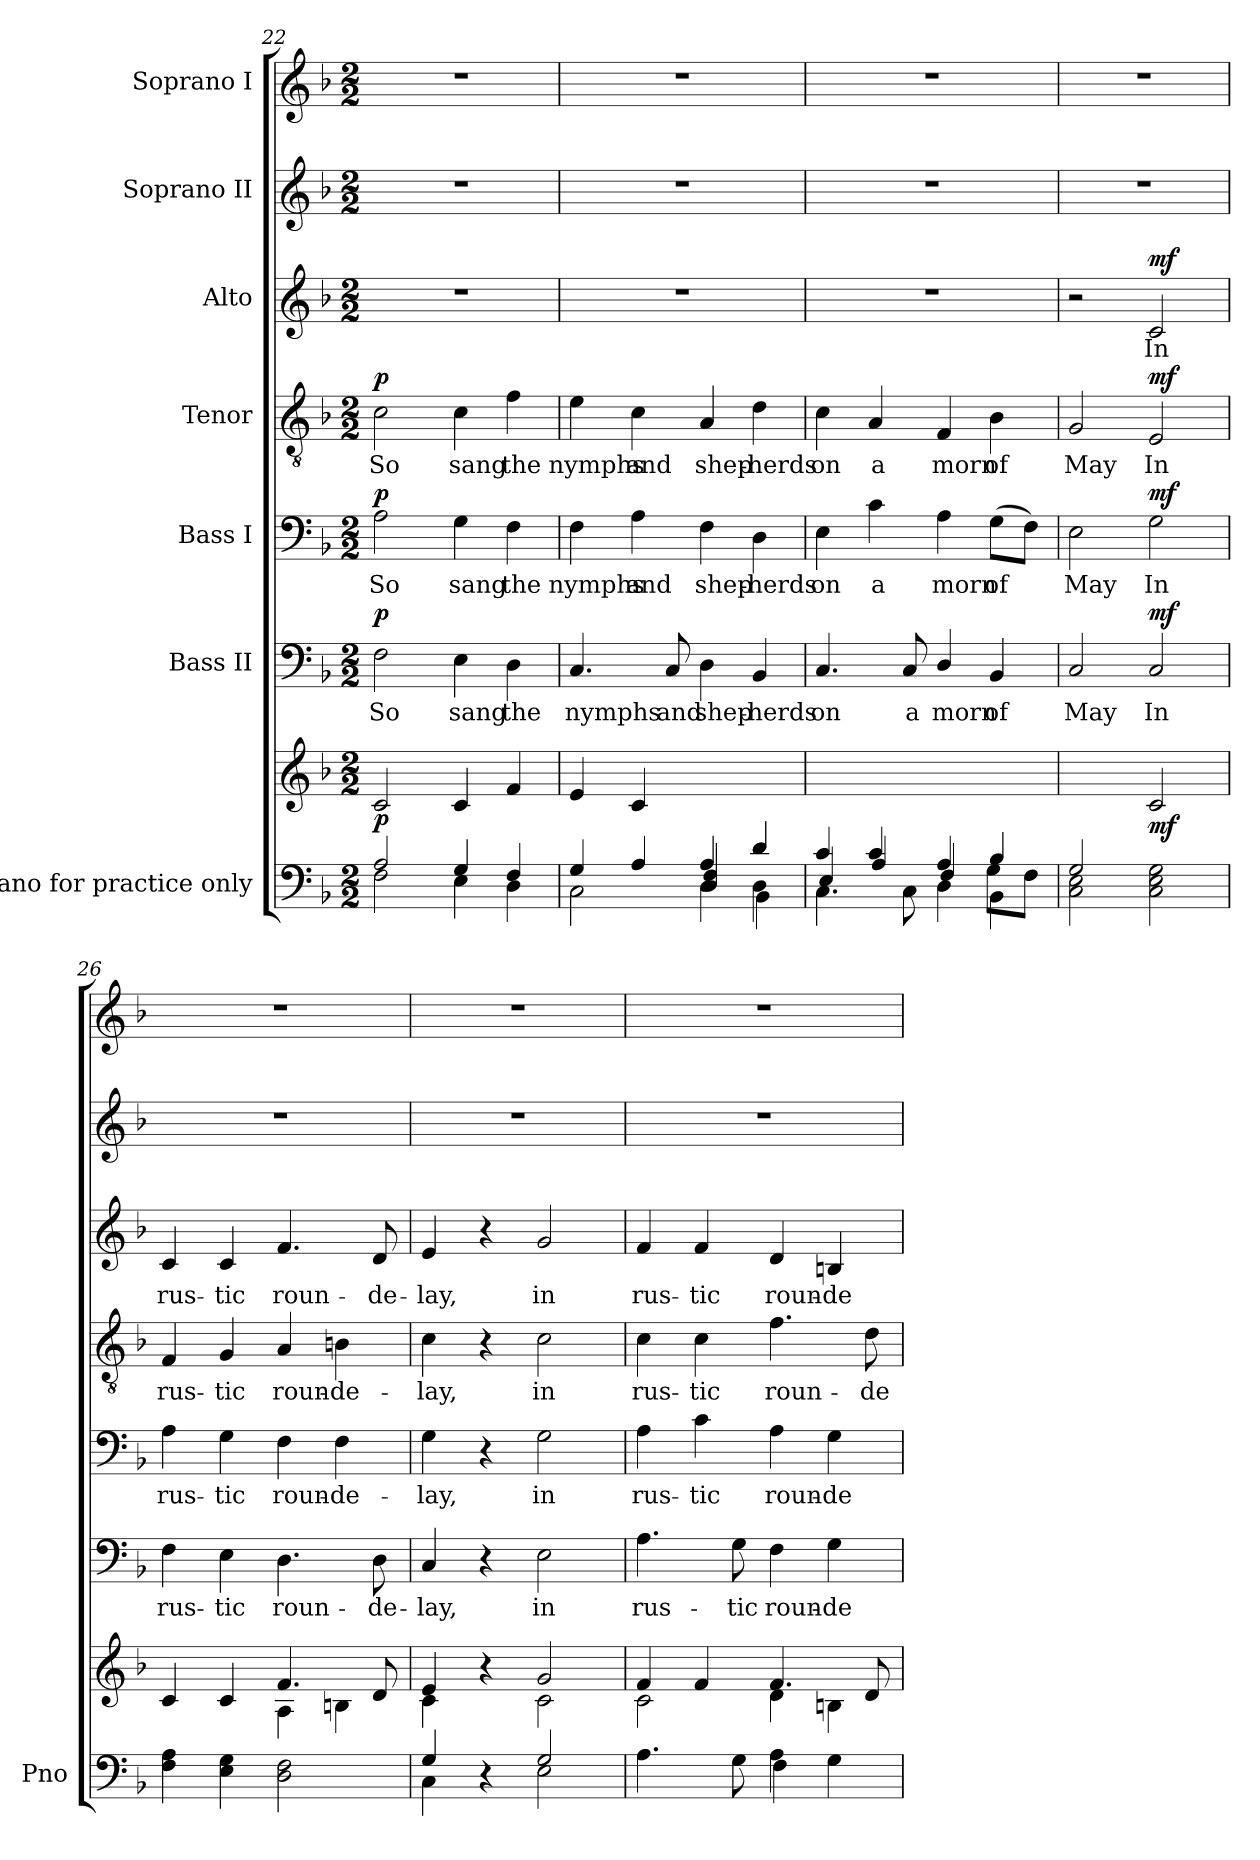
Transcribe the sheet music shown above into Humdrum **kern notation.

**kern	**kern	**dynam	**kern	**text	**dynam	**kern	**text	**dynam	**kern	**text	**dynam	**kern	**text	**dynam	**kern	**kern
*part7	*part7	*part7	*part6	*part6	*part6	*part5	*part5	*part5	*part4	*part4	*part4	*part3	*part3	*part3	*part2	*part1
*staff8	*staff7	*staff7/8	*staff6	*staff6	*staff6	*staff5	*staff5	*staff5	*staff4	*staff4	*staff4	*staff3	*staff3	*staff3	*staff2	*staff1
*I"Piano for practice only	*	*	*I"Bass II	*	*	*I"Bass I	*	*	*I"Tenor	*	*	*I"Alto	*	*	*I"Soprano II	*I"Soprano I
*I'Pno	*	*	*	*	*	*	*	*	*	*	*	*	*	*	*	*
*clefF4	*clefG2	*	*clefF4	*	*	*clefF4	*	*	*clefGv2	*	*	*clefG2	*	*	*clefG2	*clefG2
*k[b-]	*k[b-]	*	*k[b-]	*	*	*k[b-]	*	*	*k[b-]	*	*	*k[b-]	*	*	*k[b-]	*k[b-]
*M2/2	*M2/2	*	*M2/2	*	*	*M2/2	*	*	*M2/2	*	*	*M2/2	*	*	*M2/2	*M2/2
=22	=22	=22	=22	=22	=22	=22	=22	=22	=22	=22	=22	=22	=22	=22	=22	=22
*^	*	*	*	*	*	*	*	*	*	*	*	*	*	*	*	*
!	!	!	!LO:DY:b	!	!LO:LY:b	!LO:DY:a	!	!LO:LY:b	!LO:DY:a	!	!LO:LY:b	!LO:DY:a	!	!	!	!	!
2A/	2F\	2c/	p	2F\	So	p	2A\	So	p	2c\	So	p	1r	.	.	1r	1r
!	!	!	!	!	!LO:LY:b	!	!	!LO:LY:b	!	!	!LO:LY:b	!	!	!	!	!	!
4G/	4E\	4c/	.	4E\	sang	.	4G\	sang	.	4c\	sang	.	.	.	.	.	.
!	!	!	!	!	!LO:LY:b	!	!	!LO:LY:b	!	!	!LO:LY:b	!	!	!	!	!	!
4F/	4D\	4f/	.	4D\	the	.	4F\	the	.	4f\	the	.	.	.	.	.	.
=23	=23	=23	=23	=23	=23	=23	=23	=23	=23	=23	=23	=23	=23	=23	=23	=23	=23
*^	*^	*	*	*	*	*	*	*	*	*	*	*	*	*	*	*	*
!	!	!	!	!	!	!	!LO:LY:b	!	!	!LO:LY:b	!	!	!LO:LY:b	!	!	!	!	!	!
2ryy	4G/	2.ryy	2C\	4e/	.	4.C/	nymphs	.	4F\	nymphs	.	4e\	nymphs	.	1r	.	.	1r	1r
!	!	!	!	!	!	!	!	!	!	!LO:LY:b	!	!	!LO:LY:b	!	!	!	!	!	!
.	4A/	.	.	4c/	.	.	.	.	4A\	and	.	4c\	and	.	.	.	.	.	.
!	!	!	!	!	!	!	!LO:LY:b	!	!	!	!	!	!	!	!	!	!	!	!
.	.	.	.	.	.	8C/	and	.	.	.	.	.	.	.	.	.	.	.	.
!	!	!	!	!	!	!	!LO:LY:b	!	!	!LO:LY:b	!	!	!LO:LY:b	!	!	!	!	!	!
4A/	4D/ 4F/	.	4D\	2ryy	.	4D\	shep-	.	4F\	shep-	.	4A/	shep-	.	.	.	.	.	.
!	!	!	!	!	!	!	!LO:LY:b	!	!	!LO:LY:b	!	!	!LO:LY:b	!	!	!	!	!	!
4d/	4d/	4D\	4BB-\	.	.	4BB-/	-herds	.	4D\	-herds	.	4d\	-herds	.	.	.	.	.	.
=24	=24	=24	=24	=24	=24	=24	=24	=24	=24	=24	=24	=24	=24	=24	=24	=24	=24	=24	=24
!	!	!	!	!	!	!	!LO:LY:b	!	!	!LO:LY:b	!	!	!LO:LY:b	!	!	!	!	!	!
4c/	4E/	2ryy	4.C\	1ryy	.	4.C/	on	.	4E\	on	.	4c\	on	.	1r	.	.	1r	1r
!	!	!	!	!	!	!	!	!	!	!LO:LY:b	!	!	!LO:LY:b	!	!	!	!	!	!
4c/	4A/	.	.	.	.	.	.	.	4c\	a	.	4A/	a	.	.	.	.	.	.
!	!	!	!	!	!	!	!LO:LY:b	!	!	!	!	!	!	!	!	!	!	!	!
.	.	.	8C\	.	.	8C/	a	.	.	.	.	.	.	.	.	.	.	.	.
!	!	!	!	!	!	!	!LO:LY:b	!	!	!LO:LY:b	!	!	!LO:LY:b	!	!	!	!	!	!
4A/	4F/	4D\	2ryy	.	.	4D/	morn	.	4A\	morn	.	4F/	morn	.	.	.	.	.	.
!	!	!	!	!	!	!	!LO:LY:b	!	!	!LO:LY:b	!	!	!LO:LY:b	!	!	!	!	!	!
4B-/	4BB-\	8G\L	.	.	.	4BB-/	of	.	(8G\L	of	.	4B-\	of	.	.	.	.	.	.
.	.	8F\J	.	.	.	.	.	.	8F\J)	.	.	.	.	.	.	.	.	.	.
*	*	*v	*v	*	*	*	*	*	*	*	*	*	*	*	*	*	*	*	*
=25	=25	=25	=25	=25	=25	=25	=25	=25	=25	=25	=25	=25	=25	=25	=25	=25	=25	=25
!	!	!	!	!	!	!LO:LY:b	!	!	!LO:LY:b	!	!	!LO:LY:b	!	!	!	!	!	!
*	*v	*v	*	*	*	*	*	*	*	*	*	*	*	*	*	*	*	*
2G/	2C\ 2E\	2ryy	.	2C/	May	.	2E\	May	.	2G/	May	.	2r	.	.	1r	1r
!	!	!	!LO:DY:b	!	!LO:LY:b	!LO:DY:a	!	!LO:LY:b	!LO:DY:a	!	!LO:LY:b	!LO:DY:a	!	!LO:LY:b	!LO:DY:a	!	!
2ryy	2C\ 2E\ 2G\	2c/	mf	2C/	In	mf	2G\	In	mf	2E/	In	mf	2c/	In	mf	.	.
!!LO:LB:g=z
=26	=26	=26	=26	=26	=26	=26	=26	=26	=26	=26	=26	=26	=26	=26	=26	=26	=26
*	*	*^	*	*	*	*	*	*	*	*	*	*	*	*	*	*	*
!	!	!	!	!	!	!LO:LY:b	!	!	!LO:LY:b	!	!	!LO:LY:b	!	!	!LO:LY:b	!	!	!
*v	*v	*	*	*	*	*	*	*	*	*	*	*	*	*	*	*	*	*
4F\ 4A\	4c/	2ryy	.	4F\	rus-	.	4A\	rus-	.	4F/	rus-	.	4c/	rus-	.	1r	1r
!	!	!	!	!	!LO:LY:b	!	!	!LO:LY:b	!	!	!LO:LY:b	!	!	!LO:LY:b	!	!	!
4E\ 4G\	4c/	.	.	4E\	-tic	.	4G\	-tic	.	4G/	-tic	.	4c/	-tic	.	.	.
!	!	!	!	!	!LO:LY:b	!	!	!LO:LY:b	!	!	!LO:LY:b	!	!	!LO:LY:b	!	!	!
2D\ 2F\	4.f/	4A\	.	4.D\	roun-	.	4F\	roun-	.	4A/	roun-	.	4.f/	roun-	.	.	.
!	!	!	!	!	!	!	!	!LO:LY:b	!	!	!LO:LY:b	!	!	!	!	!	!
.	.	4Bn\	.	.	.	.	4F\	-de-	.	4Bn\	-de-	.	.	.	.	.	.
!	!	!	!	!	!LO:LY:b	!	!	!	!	!	!	!	!	!LO:LY:b	!	!	!
.	8d/	.	.	8D\	-de-	.	.	.	.	.	.	.	8d/	-de-	.	.	.
=27	=27	=27	=27	=27	=27	=27	=27	=27	=27	=27	=27	=27	=27	=27	=27	=27	=27
*^	*	*	*	*	*	*	*	*	*	*	*	*	*	*	*	*	*
!	!	!	!	!	!	!LO:LY:b	!	!	!LO:LY:b	!	!	!LO:LY:b	!	!	!LO:LY:b	!	!	!
4G/	4C\	4e/	4c\	.	4C/	-lay,	.	4G\	-lay,	.	4c\	-lay,	.	4e/	-lay,	.	1r	1r
4r	4ryy	4r	4ryy	.	4r	.	.	4r	.	.	4r	.	.	4r	.	.	.	.
!	!	!	!	!	!	!LO:LY:b	!	!	!LO:LY:b	!	!	!LO:LY:b	!	!	!LO:LY:b	!	!	!
2G/	2E\	2g/	2c\	.	2E\	in	.	2G\	in	.	2c\	in	.	2g/	in	.	.	.
=28	=28	=28	=28	=28	=28	=28	=28	=28	=28	=28	=28	=28	=28	=28	=28	=28	=28	=28
!	!	!	!	!	!	!LO:LY:b	!	!	!LO:LY:b	!	!	!LO:LY:b	!	!	!LO:LY:b	!	!	!
4.A\	2ryy	4f/	2c\	.	4.A\	rus-	.	4A\	rus-	.	4c\	rus-	.	4f/	rus-	.	1r	1r
!	!	!	!	!	!	!	!	!	!LO:LY:b	!	!	!LO:LY:b	!	!	!LO:LY:b	!	!	!
.	.	4f/	.	.	.	.	.	4c\	-tic	.	4c\	-tic	.	4f/	-tic	.	.	.
!	!	!	!	!	!	!LO:LY:b	!	!	!	!	!	!	!	!	!	!	!	!
8G\	.	.	.	.	8G\	-tic	.	.	.	.	.	.	.	.	.	.	.	.
!	!	!	!	!	!	!LO:LY:b	!	!	!LO:LY:b	!	!	!LO:LY:b	!	!	!LO:LY:b	!	!	!
4A\	4F\	4.f/	4d\	.	4F\	roun-	.	4A\	roun-	.	4.f\	roun-	.	4d/	roun-	.	.	.
!	!	!	!	!	!	!LO:LY:b	!	!	!LO:LY:b	!	!	!	!	!	!LO:LY:b	!	!	!
4G\	4ryy	.	4Bn\	.	4G\	-de-	.	4G\	-de-	.	.	.	.	4Bn/	-de-	.	.	.
!	!	!	!	!	!	!	!	!	!	!	!	!LO:LY:b	!	!	!	!	!	!
.	.	8d/	.	.	.	.	.	.	.	.	8d\	-de-	.	.	.	.	.	.
*v	*v	*	*	*	*	*	*	*	*	*	*	*	*	*	*	*	*	*
*	*v	*v	*	*	*	*	*	*	*	*	*	*	*	*	*	*	*
=	=	=	=	=	=	=	=	=	=	=	=	=	=	=	=	=
*-	*-	*-	*-	*-	*-	*-	*-	*-	*-	*-	*-	*-	*-	*-	*-	*-
